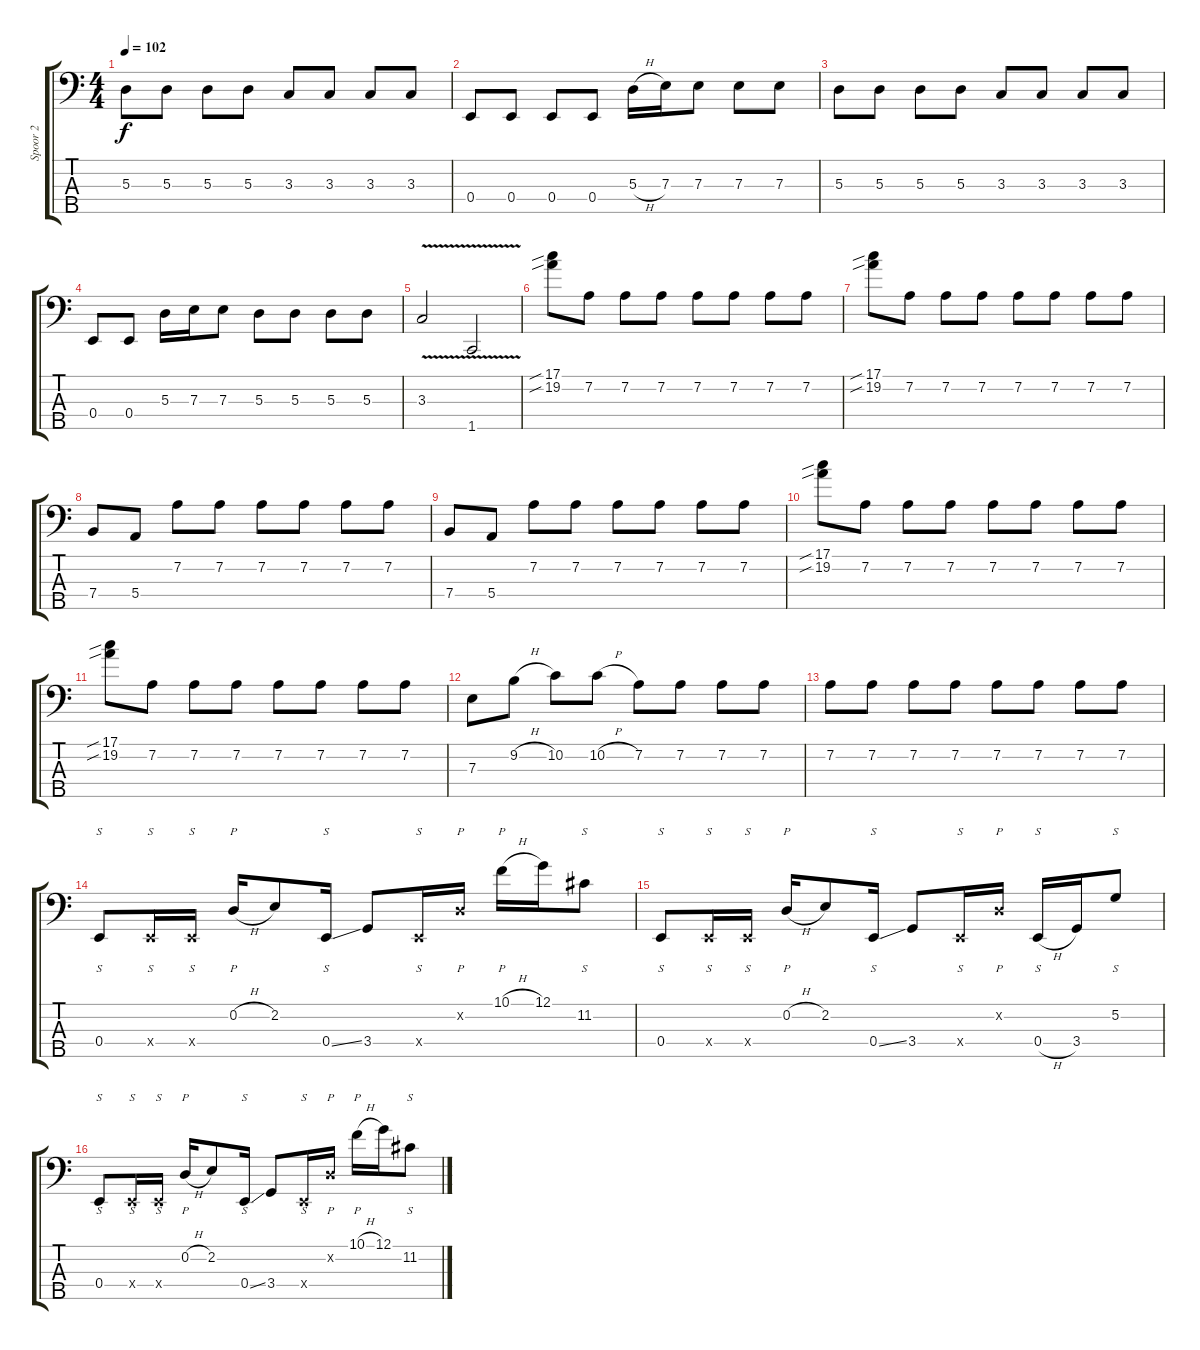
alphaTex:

\track ("Spoor 2" "Spoor 2") {instrument electricbassfinger}
\staff {score tabs}
\tuning (G2 D2 A1 E1 B0) {hide}
\ts (4 4)
\tempo 102
\clef f4
\ks c
5.3.8{dy f} 5.3.8 5.3.8 5.3.8 3.3.8 3.3.8 3.3.8 3.3.8 |
0.4.8 0.4.8 0.4.8 0.4.8 5.3{h}.16 7.3.16 7.3.8 7.3.8 7.3.8 |
5.3.8 5.3.8 5.3.8 5.3.8 3.3.8 3.3.8 3.3.8 3.3.8 |
0.4.8 0.4.8 5.3.16 7.3.16 7.3.8 5.3.8 5.3.8 5.3.8 5.3.8 |
3.3{v}.2 1.5{v}.2 |
(17.1{sib} 19.2{sib}).8 7.2.8 7.2.8 7.2.8 7.2.8 7.2.8 7.2.8 7.2.8 |
(17.1{sib} 19.2{sib}).8 7.2.8 7.2.8 7.2.8 7.2.8 7.2.8 7.2.8 7.2.8 |
7.4.8 5.4.8 7.2.8 7.2.8 7.2.8 7.2.8 7.2.8 7.2.8 |
7.4.8 5.4.8 7.2.8 7.2.8 7.2.8 7.2.8 7.2.8 7.2.8 |
(17.1{sib} 19.2{sib}).8 7.2.8 7.2.8 7.2.8 7.2.8 7.2.8 7.2.8 7.2.8 |
(17.1{sib} 19.2{sib}).8 7.2.8 7.2.8 7.2.8 7.2.8 7.2.8 7.2.8 7.2.8 |
7.3.8 9.2{h}.8 10.2.8 10.2{h}.8 7.2.8 7.2.8 7.2.8 7.2.8 |
7.2.8 7.2.8 7.2.8 7.2.8 7.2.8 7.2.8 7.2.8 7.2.8 |
0.4.8{s} 0.4{x}.16{s} 0.4{x}.16{s} 0.2{h}.16{p} 2.2.8 0.4{ss}.16{s} 3.4.8 0.4{x}.16{s} 0.2{x}.16{p} 10.1{h}.16{p} 12.1.16 11.2.8{s} |
0.4.8{s} 0.4{x}.16{s} 0.4{x}.16{s} 0.2{h}.16{p} 2.2.8 0.4{ss}.16{s} 3.4.8 0.4{x}.16{s} 0.2{x}.16{p} 0.4{h}.16{s} 3.4.16 5.2.8{s} |
0.4.8{s} 0.4{x}.16{s} 0.4{x}.16{s} 0.2{h}.16{p} 2.2.8 0.4{ss}.16{s} 3.4.8 0.4{x}.16{s} 0.2{x}.16{p} 10.1{h}.16{p} 12.1.16 11.2.8{s}
